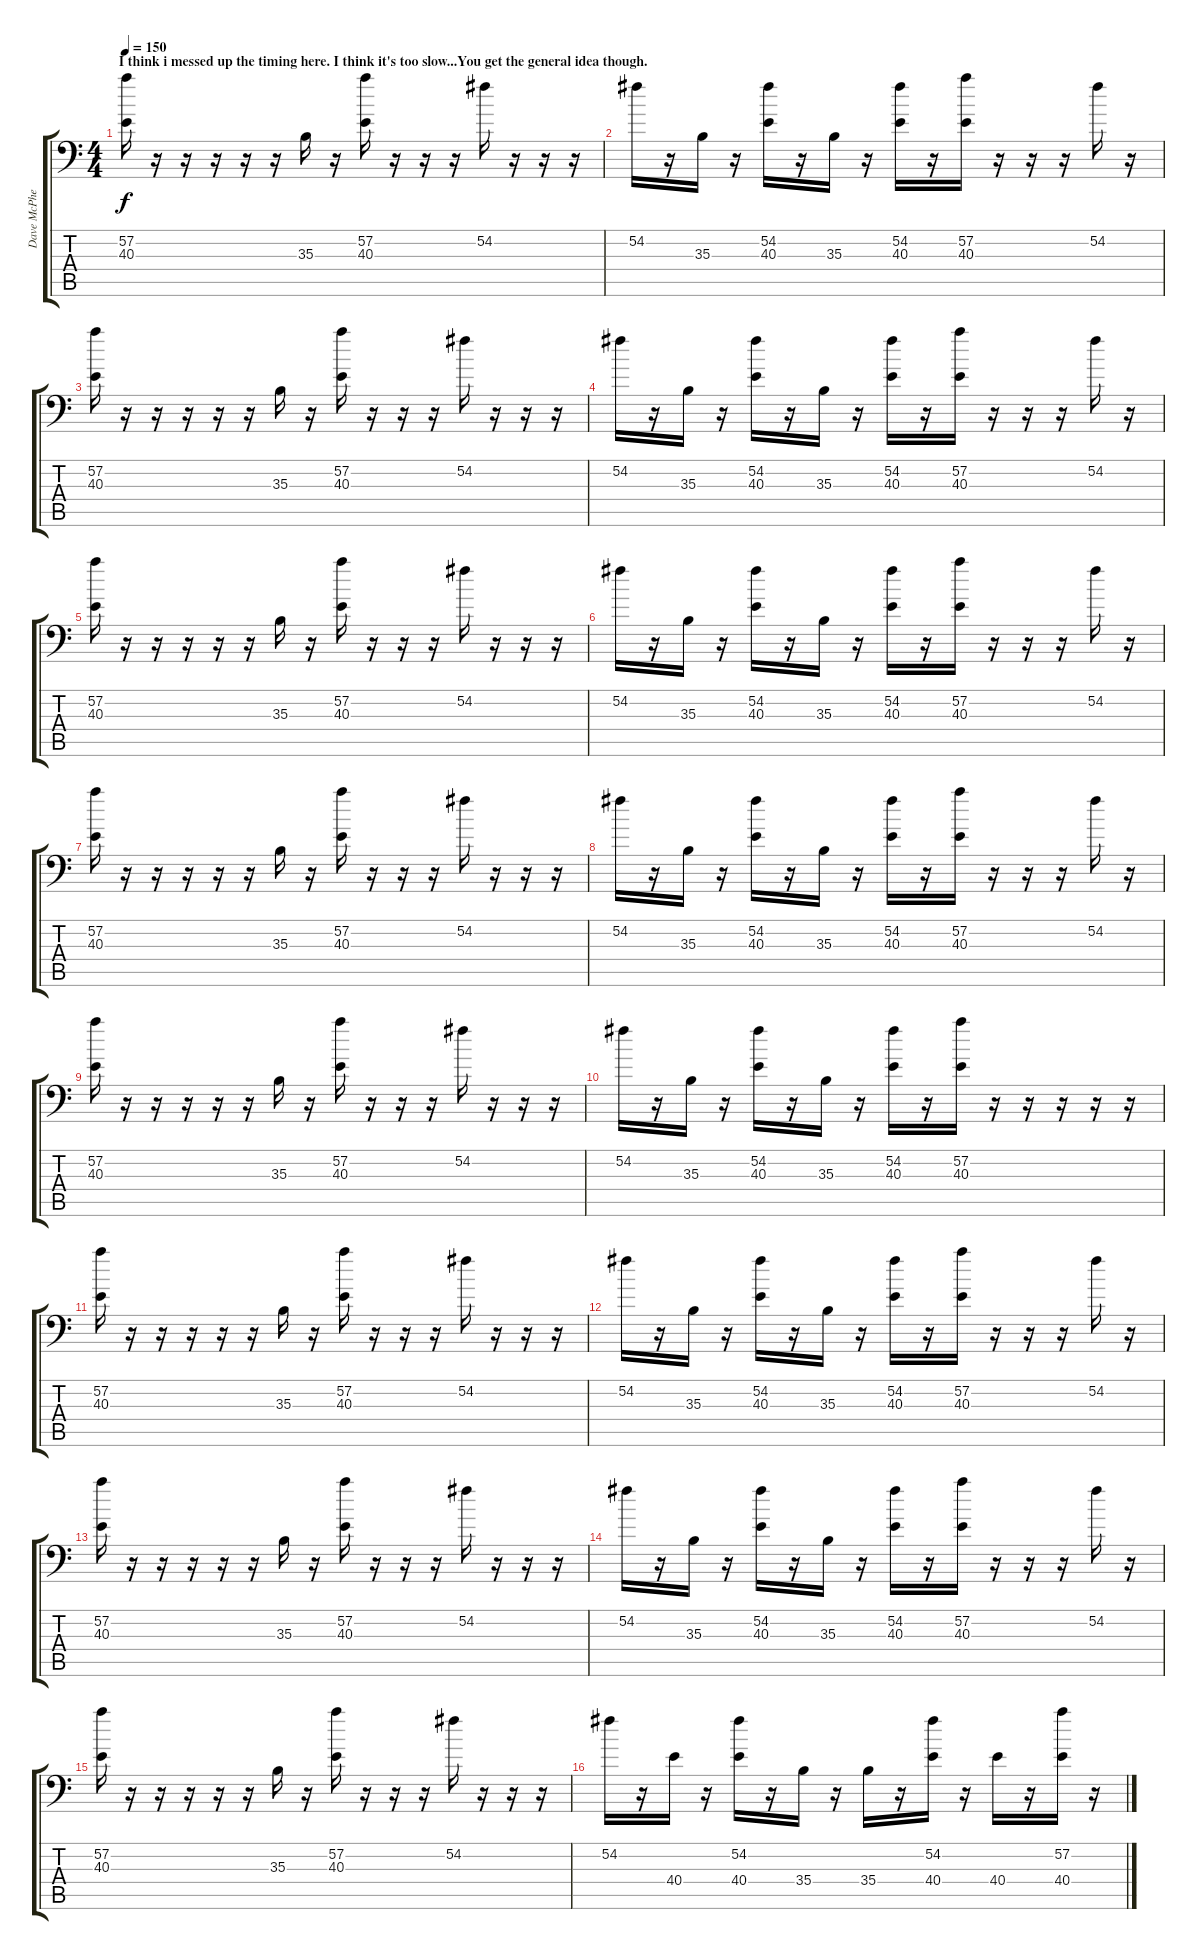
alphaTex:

\track ("Dave McPherson (Drums)" "Dave McPhe") {instrument acousticgrandpiano}
\staff {score tabs}
\tuning (C-1 C-1 C-1 C-1 C-1 C-1) {hide}
\ts (4 4)
\section ("" "I think i messed up the timing here. I think it's too slow...You get the general idea though.")
\tempo 150
\clef f4
\ks c
(57.2 40.3).16{dy f} r.16 r.16 r.16 r.16 r.16 35.3.16 r.16 (57.2 40.3).16 r.16 r.16 r.16 54.2.16 r.16 r.16 r.16 |
54.2.16 r.16 35.3.16 r.16 (54.2 40.3).16 r.16 35.3.16 r.16 (54.2 40.3).16 r.16 (57.2 40.3).16 r.16 r.16 r.16 54.2.16 r.16 |
(57.2 40.3).16 r.16 r.16 r.16 r.16 r.16 35.3.16 r.16 (57.2 40.3).16 r.16 r.16 r.16 54.2.16 r.16 r.16 r.16 |
54.2.16 r.16 35.3.16 r.16 (54.2 40.3).16 r.16 35.3.16 r.16 (54.2 40.3).16 r.16 (57.2 40.3).16 r.16 r.16 r.16 54.2.16 r.16 |
(57.2 40.3).16 r.16 r.16 r.16 r.16 r.16 35.3.16 r.16 (57.2 40.3).16 r.16 r.16 r.16 54.2.16 r.16 r.16 r.16 |
54.2.16 r.16 35.3.16 r.16 (54.2 40.3).16 r.16 35.3.16 r.16 (54.2 40.3).16 r.16 (57.2 40.3).16 r.16 r.16 r.16 54.2.16 r.16 |
(57.2 40.3).16 r.16 r.16 r.16 r.16 r.16 35.3.16 r.16 (57.2 40.3).16 r.16 r.16 r.16 54.2.16 r.16 r.16 r.16 |
54.2.16 r.16 35.3.16 r.16 (54.2 40.3).16 r.16 35.3.16 r.16 (54.2 40.3).16 r.16 (57.2 40.3).16 r.16 r.16 r.16 54.2.16 r.16 |
(57.2 40.3).16 r.16 r.16 r.16 r.16 r.16 35.3.16 r.16 (57.2 40.3).16 r.16 r.16 r.16 54.2.16 r.16 r.16 r.16 |
54.2.16 r.16 35.3.16 r.16 (54.2 40.3).16 r.16 35.3.16 r.16 (54.2 40.3).16 r.16 (57.2 40.3).16 r.16 r.16 r.16 r.16 r.16 |
(57.2 40.3).16 r.16 r.16 r.16 r.16 r.16 35.3.16 r.16 (57.2 40.3).16 r.16 r.16 r.16 54.2.16 r.16 r.16 r.16 |
54.2.16 r.16 35.3.16 r.16 (54.2 40.3).16 r.16 35.3.16 r.16 (54.2 40.3).16 r.16 (57.2 40.3).16 r.16 r.16 r.16 54.2.16 r.16 |
(57.2 40.3).16 r.16 r.16 r.16 r.16 r.16 35.3.16 r.16 (57.2 40.3).16 r.16 r.16 r.16 54.2.16 r.16 r.16 r.16 |
54.2.16 r.16 35.3.16 r.16 (54.2 40.3).16 r.16 35.3.16 r.16 (54.2 40.3).16 r.16 (57.2 40.3).16 r.16 r.16 r.16 54.2.16 r.16 |
(57.2 40.3).16 r.16 r.16 r.16 r.16 r.16 35.3.16 r.16 (57.2 40.3).16 r.16 r.16 r.16 54.2.16 r.16 r.16 r.16 |
54.2.16 r.16 40.4.16 r.16 (54.2 40.4).16 r.16 35.4.16 r.16 35.4.16 r.16 (54.2 40.4).16 r.16 40.4.16 r.16 (57.2 40.4).16 r.16
